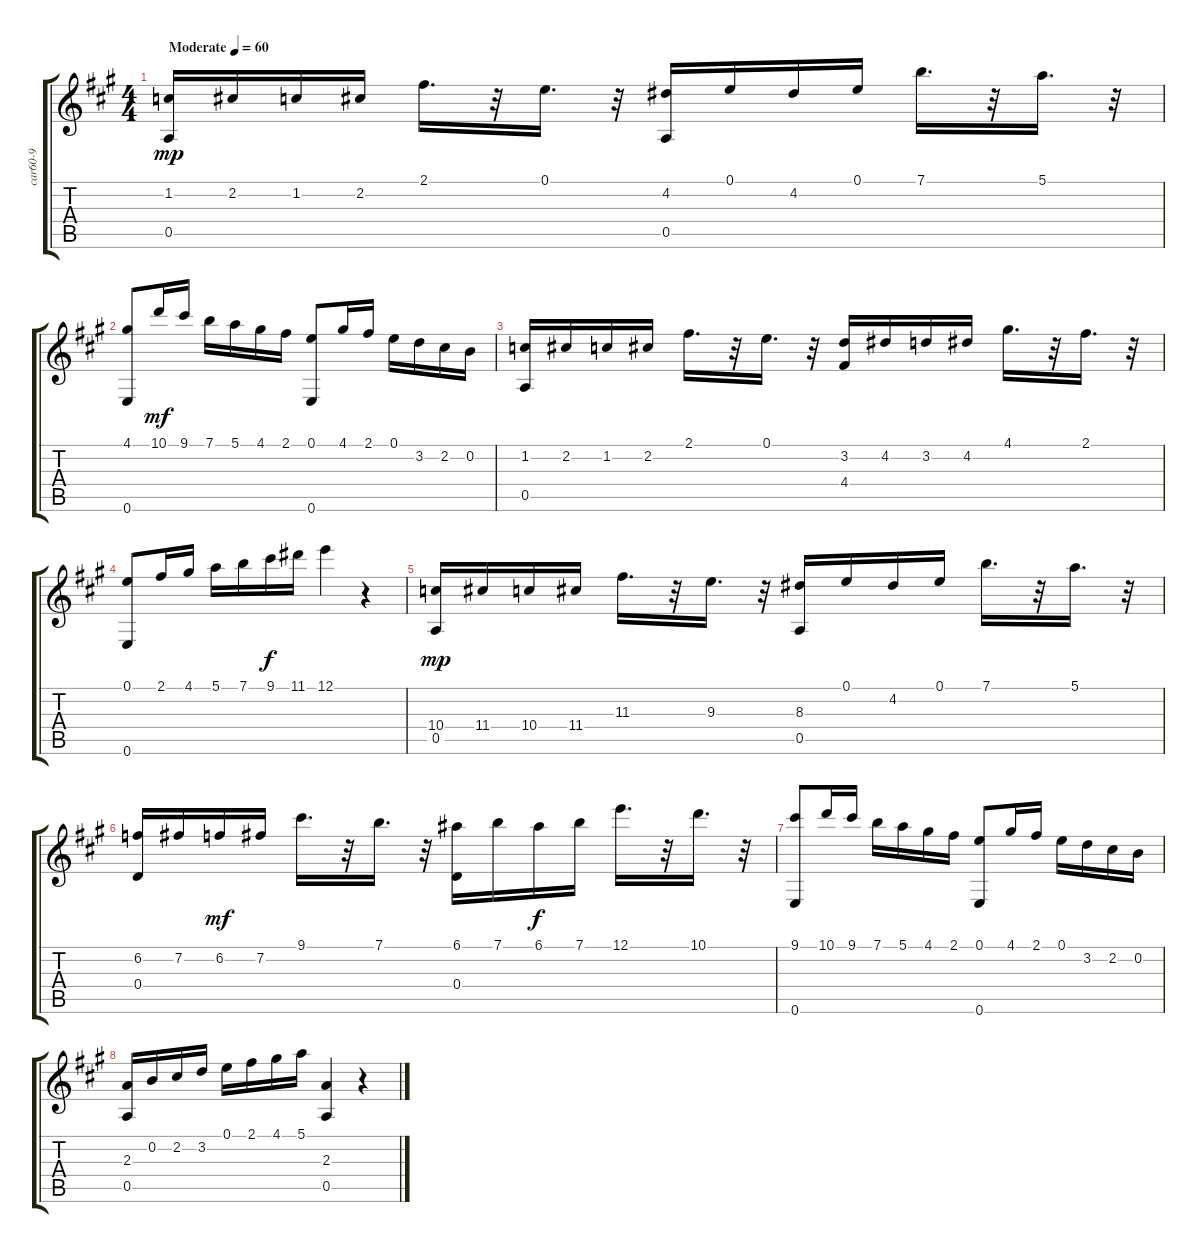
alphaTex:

\track ("car60-9             " "car60-9   ") {instrument acousticguitarnylon}
\staff {score tabs}
\tuning (E4 B3 G3 D3 A2 E2) {hide}
\ts (4 4)
\tempo (60 "Moderate")
\clef g2
\ks a
(1.2 0.5).16{dy mp instrument acousticguitarnylon} 2.2.16 1.2.16 2.2.16 2.1.16{d} r.32 0.1.16{d} r.32 (4.2 0.5).16 0.1.16 4.2.16 0.1.16 7.1.16{d} r.32 5.1.16{d} r.32 |
(4.1 0.6).8 10.1.16{dy mf} 9.1.16 7.1.16 5.1.16 4.1.16 2.1.16 (0.1 0.6).8 4.1.16 2.1.16 0.1.16 3.2.16 2.2.16 0.2.16 |
(1.2 0.5).16 2.2.16 1.2.16 2.2.16 2.1.16{d} r.32 0.1.16{d} r.32 (3.2 4.4).16 4.2.16 3.2.16 4.2.16 4.1.16{d} r.32 2.1.16{d} r.32 |
(0.1 0.6).8 2.1.16 4.1.16 5.1.16 7.1.16 9.1.16{dy f} 11.1.16 12.1.4 r.4 |
(10.4 0.5).16{dy mp} 11.4.16 10.4.16 11.4.16 11.3.16{d} r.32 9.3.16{d} r.32 (8.3 0.5).16 0.1.16 4.2.16 0.1.16 7.1.16{d} r.32 5.1.16{d} r.32 |
(6.2 0.4).16 7.2.16 6.2.16{dy mf} 7.2.16 9.1.16{d} r.32 7.1.16{d} r.32 (6.1 0.4).16 7.1.16 6.1.16{dy f} 7.1.16 12.1.16{d} r.32 10.1.16{d} r.32 |
(9.1 0.6).8 10.1.16 9.1.16 7.1.16 5.1.16 4.1.16 2.1.16 (0.1 0.6).8 4.1.16 2.1.16 0.1.16 3.2.16 2.2.16 0.2.16 |
(2.3 0.5).16 0.2.16 2.2.16 3.2.16 0.1.16 2.1.16 4.1.16 5.1.16 (2.3 0.5).4 r.4
